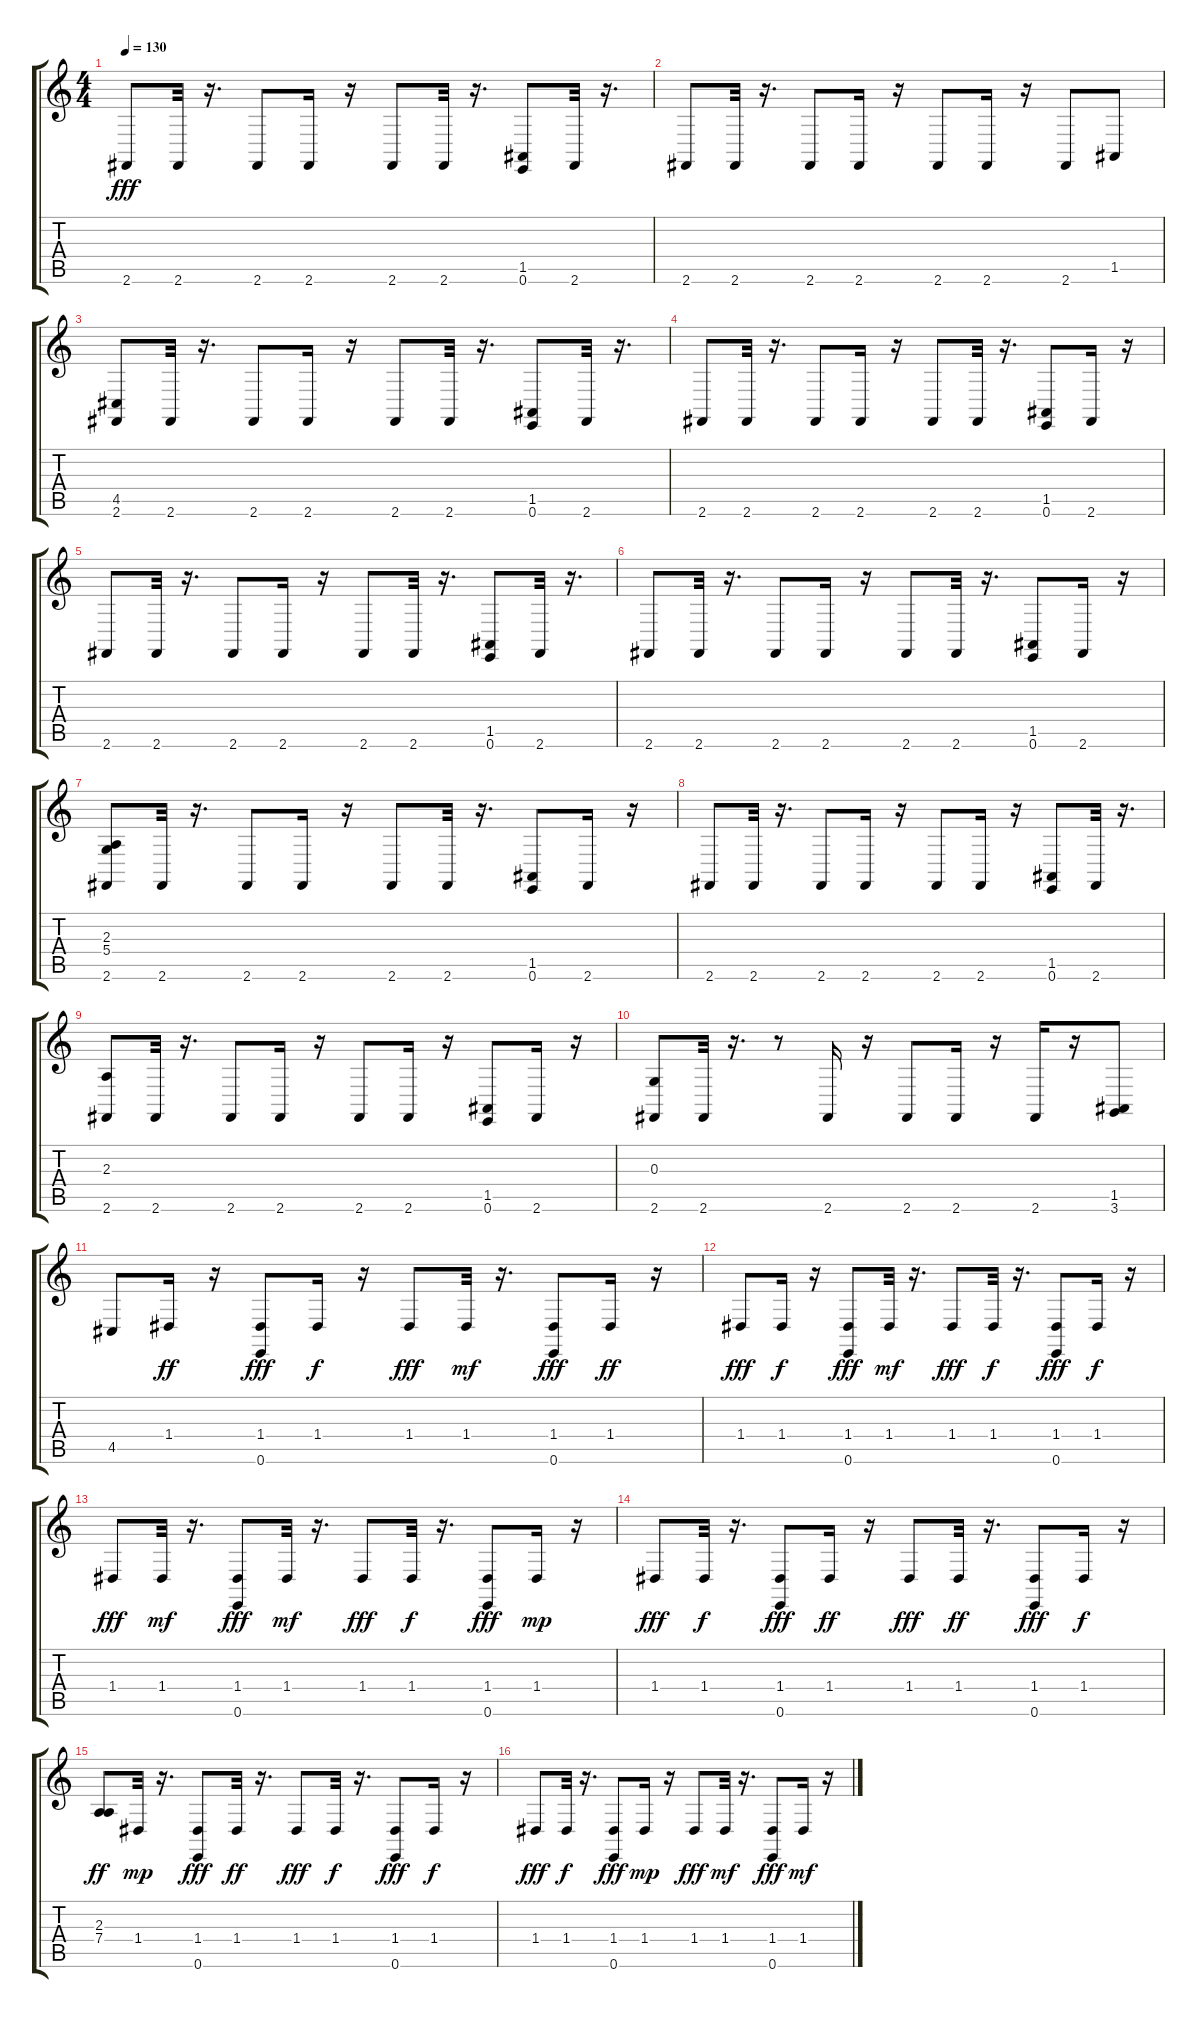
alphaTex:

\track "" {instrument synthdrum}
\staff {score tabs}
\tuning (E4 B3 G3 D3 A2 E2) {hide}
\ts (4 4)
\tempo 130
\clef g2
\ks c
2.6.8{dy fff} 2.6.32 r.16{d} 2.6.8 2.6.16 r.16 2.6.8 2.6.32 r.16{d} (1.5 0.6).8 2.6.32 r.16{d} |
2.6.8 2.6.32 r.16{d} 2.6.8 2.6.16 r.16 2.6.8 2.6.16 r.16 2.6.8 1.5.8 |
(4.5 2.6).8 2.6.32 r.16{d} 2.6.8 2.6.16 r.16 2.6.8 2.6.32 r.16{d} (1.5 0.6).8 2.6.32 r.16{d} |
2.6.8 2.6.32 r.16{d} 2.6.8 2.6.16 r.16 2.6.8 2.6.32 r.16{d} (1.5 0.6).8 2.6.16 r.16 |
2.6.8 2.6.32 r.16{d} 2.6.8 2.6.16 r.16 2.6.8 2.6.32 r.16{d} (1.5 0.6).8 2.6.32 r.16{d} |
2.6.8 2.6.32 r.16{d} 2.6.8 2.6.16 r.16 2.6.8 2.6.32 r.16{d} (1.5 0.6).8 2.6.16 r.16 |
(2.3 5.4 2.6).8 2.6.32 r.16{d} 2.6.8 2.6.16 r.16 2.6.8 2.6.32 r.16{d} (1.5 0.6).8 2.6.16 r.16 |
2.6.8 2.6.32 r.16{d} 2.6.8 2.6.16 r.16 2.6.8 2.6.16 r.16 (1.5 0.6).8 2.6.32 r.16{d} |
(2.3 2.6).8 2.6.32 r.16{d} 2.6.8 2.6.16 r.16 2.6.8 2.6.16 r.16 (1.5 0.6).8 2.6.16 r.16 |
(0.3 2.6).8 2.6.32 r.16{d} r.8 2.6.16 r.16 2.6.8 2.6.16 r.16 2.6.16 r.16 (1.5 3.6).8 |
4.5.8 1.4.16{dy ff} r.16 (1.4 0.6).8{dy fff} 1.4.16{dy f} r.16 1.4.8{dy fff} 1.4.32{dy mf} r.16{d} (1.4 0.6).8{dy fff} 1.4.16{dy ff} r.16 |
1.4.8{dy fff} 1.4.16{dy f} r.16 (1.4 0.6).8{dy fff} 1.4.32{dy mf} r.16{d} 1.4.8{dy fff} 1.4.32{dy f} r.16{d} (1.4 0.6).8{dy fff} 1.4.16{dy f} r.16 |
1.4.8{dy fff} 1.4.32{dy mf} r.16{d} (1.4 0.6).8{dy fff} 1.4.32{dy mf} r.16{d} 1.4.8{dy fff} 1.4.32{dy f} r.16{d} (1.4 0.6).8{dy fff} 1.4.16{dy mp} r.16 |
1.4.8{dy fff} 1.4.32{dy f} r.16{d} (1.4 0.6).8{dy fff} 1.4.16{dy ff} r.16 1.4.8{dy fff} 1.4.32{dy ff} r.16{d} (1.4 0.6).8{dy fff} 1.4.16{dy f} r.16 |
(2.3 7.4).8{dy ff} 1.4.32{dy mp} r.16{d} (1.4 0.6).8{dy fff} 1.4.32{dy ff} r.16{d} 1.4.8{dy fff} 1.4.32{dy f} r.16{d} (1.4 0.6).8{dy fff} 1.4.16{dy f} r.16 |
1.4.8{dy fff} 1.4.32{dy f} r.16{d} (1.4 0.6).8{dy fff} 1.4.16{dy mp} r.16 1.4.8{dy fff} 1.4.32{dy mf} r.16{d} (1.4 0.6).8{dy fff} 1.4.16{dy mf} r.16
